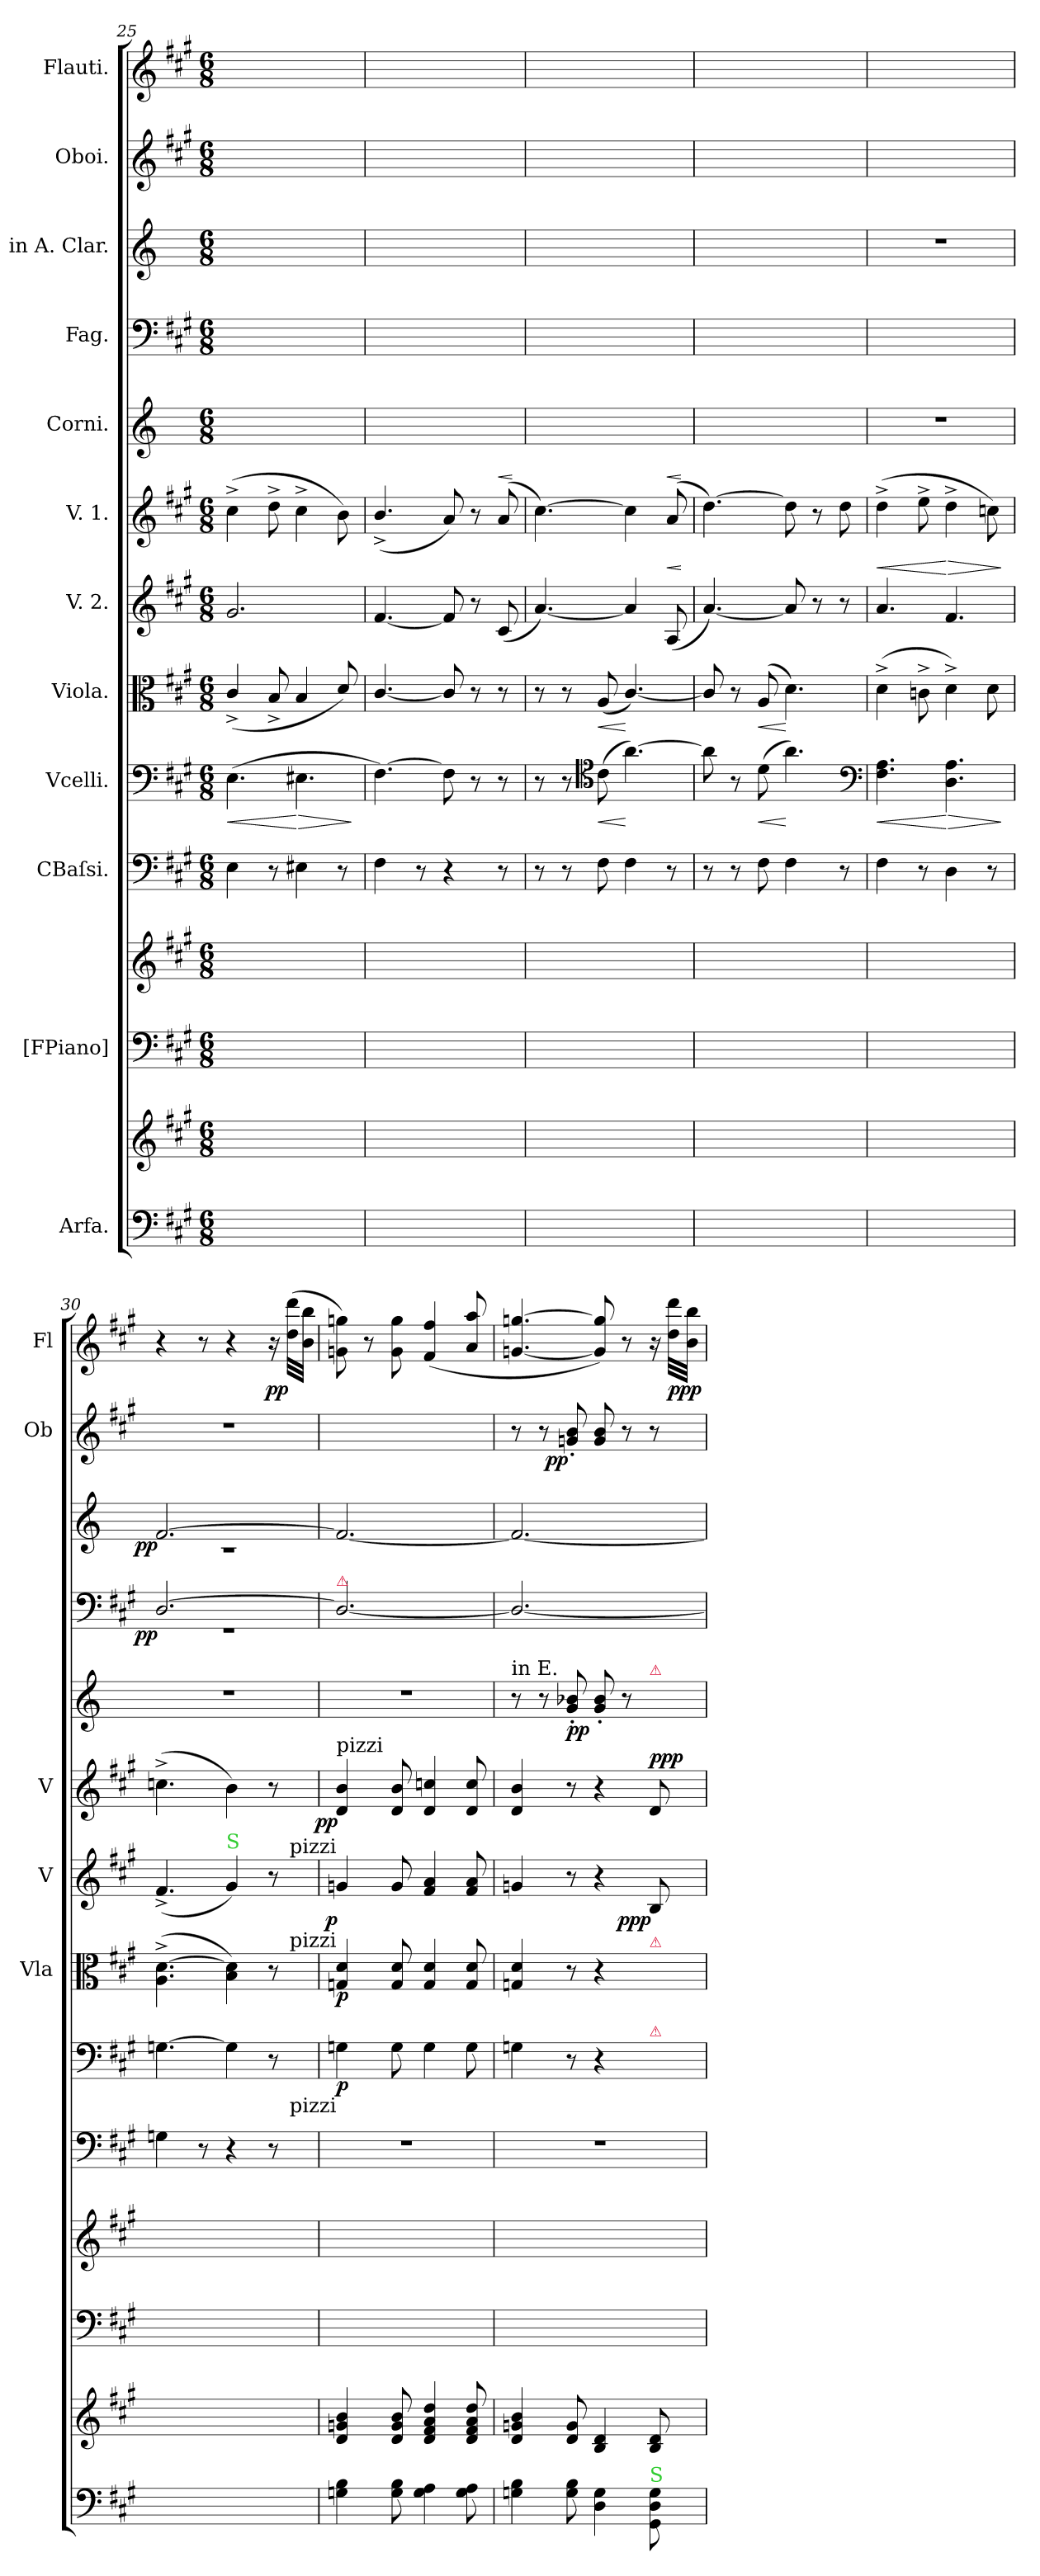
**kern	**kern	**kern	**kern	**kern	**kern	**dynam	**kern	**dynam	**kern	**dynam	**kern	**dynam	**kern	**dynam	**kern	**dynam	**kern	**dynam	**kern	**dynam	**kern	**dynam
*part12	*part12	*part11	*part11	*part10	*part9	*part9	*part8	*part8	*part7	*part7	*part6	*part6	*part5	*part5	*part4	*part4	*part3	*part3	*part2	*part2	*part1	*part1
*staff14	*staff13	*staff12	*staff11	*staff10	*staff9	*staff9	*staff8	*staff8	*staff7	*staff7	*staff6	*staff6	*staff5	*staff5	*staff4	*staff4	*staff3	*staff3	*staff2	*staff2	*staff1	*staff1
*I"Arfa.	*	*I"[FPiano]	*	*I"CBaſsi.	*I"Vcelli.	*	*I"Viola.	*	*I"V. 2.	*	*I"V. 1.	*	*I"Corni.	*	*I"Fag.	*	*I"in A. Clar.	*	*I"Oboi.	*	*I"Flauti.	*
*	*	*	*	*	*	*	*I'Vla	*	*I'V	*	*I'V	*	*	*	*	*	*	*	*I'Ob	*	*I'Fl	*
*clefF4	*clefG2	*clefF4	*clefG2	*clefF4	*clefF4	*	*clefC3	*	*clefG2	*	*clefG2	*	*clefG2	*	*clefF4	*	*clefG2	*	*clefG2	*	*clefG2	*
*	*	*	*	*	*	*	*	*	*	*	*	*	*ITrd5c8	*	*	*	*ITrd2c3	*	*	*	*	*
*k[f#c#g#]	*k[f#c#g#]	*k[f#c#g#]	*k[f#c#g#]	*k[f#c#g#]	*k[f#c#g#]	*	*k[f#c#g#]	*	*k[f#c#g#]	*	*k[f#c#g#]	*	*k[f#c#g#d#]	*	*k[f#c#g#]	*	*k[f#c#g#]	*	*k[f#c#g#]	*	*k[f#c#g#]	*
*M6/8	*M6/8	*M6/8	*M6/8	*M6/8	*M6/8	*	*M6/8	*	*M6/8	*	*M6/8	*	*M6/8	*	*M6/8	*	*M6/8	*	*M6/8	*	*M6/8	*
=25	=25	=25	=25	=25	=25	=25	=25	=25	=25	=25	=25	=25	=25	=25	=25	=25	=25	=25	=25	=25	=25	=25
!	!	!	!	!	!	!LO:HP:b	!	!	!	!	!	!	!	!	!	!	!	!	!	!	!	!
2.ryy	2.ryy	2.ryy	2.ryy	4E\	(4.E\	<	(4c#^/	.	2.g#/	.	(4cc#^\	.	2.ryy	.	2.ryy	.	2.ryy	.	2.ryy	.	2.ryy	.
.	.	.	.	8r	.	.	8B^/	.	.	.	8dd^\	.	.	.	.	.	.	.	.	.	.	.
!	!	!	!	!	!	!LO:HP:n=1:b	!	!	!	!	!	!	!	!	!	!	!	!	!	!	!	!
.	.	.	.	4E#X\	4.E#X\	[ >	4B/	.	.	.	4cc#^\	.	.	.	.	.	.	.	.	.	.	.
.	.	.	.	8r	.	.	8d/)	.	.	.	8b\)	.	.	.	.	.	.	.	.	.	.	.
.	.	.	.	.	.	]	.	.	.	.	.	.	.	.	.	.	.	.	.	.	.	.
=26	=26	=26	=26	=26	=26	=26	=26	=26	=26	=26	=26	=26	=26	=26	=26	=26	=26	=26	=26	=26	=26	=26
2.ryy	2.ryy	2.ryy	2.ryy	4F#\	[4.F#\)	.	[4.c#/	.	[4.f#/	.	(4.b^/	.	2.ryy	.	2.ryy	.	2.ryy	.	2.ryy	.	2.ryy	.
.	.	.	.	8r	.	.	.	.	.	.	.	.	.	.	.	.	.	.	.	.	.	.
.	.	.	.	4r	8F#\]	.	8c#/]	.	8f#/]	.	8a/)	.	.	.	.	.	.	.	.	.	.	.
.	.	.	.	.	8r	.	8r	.	8r	.	8r	.	.	.	.	.	.	.	.	.	.	.
!	!	!	!	!	!	!	!	!	!	!	!	!LO:HP:a	!	!	!	!	!	!	!	!	!	!
.	.	.	.	8r	8r	.	8r	.	(8c#/	.	(8a/	<	.	.	.	.	.	.	.	.	.	.
.	.	.	.	.	.	.	.	.	.	.	.	[	.	.	.	.	.	.	.	.	.	.
=27	=27	=27	=27	=27	=27	=27	=27	=27	=27	=27	=27	=27	=27	=27	=27	=27	=27	=27	=27	=27	=27	=27
2.ryy	2.ryy	2.ryy	2.ryy	8r	8r	.	8r	.	[4.a/)	.	[4.cc#\)	.	2.ryy	.	2.ryy	.	2.ryy	.	2.ryy	.	2.ryy	.
.	.	.	.	8r	8r	.	8r	.	.	.	.	.	.	.	.	.	.	.	.	.	.	.
*	*	*	*	*	*clefC4	*	*	*	*	*	*	*	*	*	*	*	*	*	*	*	*	*
!	!	!	!	!	!	!LO:HP:b	!	!LO:HP:b	!	!	!	!	!	!	!	!	!	!	!	!	!	!
.	.	.	.	8F#\	(8c#\	<	(8A/	<	.	.	.	.	.	.	.	.	.	.	.	.	.	.
.	.	.	.	4F#\	[4.a\)	[	[4.c#/)	[	4a/]	.	4cc#\]	.	.	.	.	.	.	.	.	.	.	.
!	!	!	!	!	!	!	!	!	!	!LO:HP:a	!	!LO:HP:a	!	!	!	!	!	!	!	!	!	!
.	.	.	.	8r	.	.	.	.	(8A/	<	(8a/	<	.	.	.	.	.	.	.	.	.	.
.	.	.	.	.	.	.	.	.	.	[	.	[	.	.	.	.	.	.	.	.	.	.
=28	=28	=28	=28	=28	=28	=28	=28	=28	=28	=28	=28	=28	=28	=28	=28	=28	=28	=28	=28	=28	=28	=28
2.ryy	2.ryy	2.ryy	2.ryy	8r	8a\]	.	8c#/]	.	[4.a/)	.	[4.dd\)	.	2.ryy	.	2.ryy	.	2.ryy	.	2.ryy	.	2.ryy	.
.	.	.	.	8r	8r	.	8r	.	.	.	.	.	.	.	.	.	.	.	.	.	.	.
!	!	!	!	!	!	!LO:HP:b	!	!LO:HP:b	!	!	!	!	!	!	!	!	!	!	!	!	!	!
.	.	.	.	8F#\	(8d\	<	(8A/	<	.	.	.	.	.	.	.	.	.	.	.	.	.	.
.	.	.	.	4F#\	4.a\)	[	4.d\)	[	8a/]	.	8dd\]	.	.	.	.	.	.	.	.	.	.	.
.	.	.	.	.	.	.	.	.	8r	.	8r	.	.	.	.	.	.	.	.	.	.	.
.	.	.	.	8r	.	.	.	.	8r	.	8dd\	.	.	.	.	.	.	.	.	.	.	.
*	*	*	*	*	*clefF4	*	*	*	*	*	*	*	*	*	*	*	*	*	*	*	*	*
=29	=29	=29	=29	=29	=29	=29	=29	=29	=29	=29	=29	=29	=29	=29	=29	=29	=29	=29	=29	=29	=29	=29
!	!	!	!	!	!	!LO:HP:b	!	!	!	!LO:HP:a	!	!	!	!	!	!	!	!	!	!	!	!
2.ryy	2.ryy	2.ryy	2.ryy	4F#\	4.F#\ 4.A\	<	(4d^\	.	4.a/	<	(4dd^\	.	2.r	.	2.ryy	.	2.r	.	2.ryy	.	2.ryy	.
.	.	.	.	8r	.	.	8cn^\	.	.	.	8ee^\	.	.	.	.	.	.	.	.	.	.	.
!	!	!	!	!	!	!LO:HP:n=1:b	!	!	!	!LO:HP:n=1:a	!	!	!	!	!	!	!	!	!	!	!	!
.	.	.	.	4D\	4.D\ 4.A\	[ >	4d^\)	.	4.f#/	[ >	4dd^\	.	.	.	.	.	.	.	.	.	.	.
.	.	.	.	8r	.	.	8d\	.	.	.	8ccn\)	.	.	.	.	.	.	.	.	.	.	.
.	.	.	.	.	.	]	.	.	.	]	.	.	.	.	.	.	.	.	.	.	.	.
=30	=30	=30	=30	=30	=30	=30	=30	=30	=30	=30	=30	=30	=30	=30	=30	=30	=30	=30	=30	=30	=30	=30
*	*	*	*	*	*	*	*	*	*	*	*	*	*	*	*^	*	*^	*	*	*	*	*
!	!	!	!	!	!	!	!	!	!	!	!	!	!	!	!	!	!LO:DY:rj	!	!	!LO:DY:rj	!	!	!	!
2.ryy	2.ryy	2.ryy	2.ryy	4Gn\	[4.Gn\	.	(<4.A^\ [4.d^\	.	(4.f#^/	.	(4.ccn^\	.	2.r	.	[<2.D/	2.r	pp	[2.d/	2.r	pp	2.r	.	4r	.
.	.	.	.	8r	.	.	.	.	.	.	.	.	.	.	.	.	.	.	.	.	.	.	8r	.
!	!	!	!	!	!	!	!	!	!LO:TX:a:color=limegreen:t=S	!	!	!	!	!	!	!	!	!	!	!	!	!	!	!
.	.	.	.	4r	4G\]	.	4B\ 4d]\)	.	4g#/)	.	4b\)	.	.	.	.	.	.	.	.	.	.	.	4r	.
.	.	.	.	8r	8r	.	8r	.	8r	.	8r	.	.	.	.	.	.	.	.	.	.	.	16r	.
!	!	!	!	!	!	!	!	!	!	!	!	!	!	!	!	!	!	!	!	!	!	!	!	!LO:DY:rj
.	.	.	.	.	.	.	.	.	.	.	.	.	.	.	.	.	.	.	.	.	.	.	(32dd\ 32ddd\LLL	pp
.	.	.	.	.	.	.	.	.	.	.	.	.	.	.	.	.	.	.	.	.	.	.	32b\ 32bb\JJJ	.
*	*	*	*	*	*	*	*	*	*	*	*	*	*	*	*v	*v	*	*	*	*	*	*	*	*
*	*	*	*	*	*	*	*	*	*	*	*	*	*	*	*	*	*v	*v	*	*	*	*	*
=31	=31	=31	=31	=31	=31	=31	=31	=31	=31	=31	=31	=31	=31	=31	=31	=31	=31	=31	=31	=31	=31	=31
!	!	!	!	!	!	!	!	!	!	!	!	!	!	!	!LO:TX:a:color=crimson:t=⚠	!	!	!	!	!	!	!
!	!	!	!	!	!	!	!	!	!	!	!LO:TX:a:t=pizzi	!	!	!	!	!	!	!	!	!	!	!
!	!	!	!	!	!	!	!	!	!LO:TX:a:rj:t=pizzi	!	!	!	!	!	!	!	!	!	!	!	!	!
!	!	!	!	!	!	!	!LO:TX:a:rj:t=pizzi	!	!	!	!	!	!	!	!	!	!	!	!	!	!	!
!	!	!	!	!	!LO:TX:b:rj:t=pizzi	!	!	!	!	!	!	!	!	!	!	!	!	!	!	!	!	!
!	!	!	!	!	!	!	!	!	!	!LO:DY:rj	!	!LO:DY:rj	!	!	!	!	!	!	!	!	!	!
4Gn\ 4B\	4d/ 4gn/ 4b/	2.ryy	2.ryy	2.r	4Gn\	p	4Gn/ 4d/	p	4gn/	p	4d/ 4b/	pp	2.r	.	2.D/_<	.	2.d/_	.	2.ryy	.	8gn\ 8ggn\)	.
.	.	.	.	.	.	.	.	.	.	.	.	.	.	.	.	.	.	.	.	.	8r	.
8G\ 8B\	8d/ 8g/ 8b/	.	.	.	8G\	.	8G/ 8d/	.	8g/	.	8d/ 8b/	.	.	.	.	.	.	.	.	.	8g\ 8gg\	.
4G\ 4A\	4d/ 4f#/ 4a/ 4dd/	.	.	.	4G\	.	4G/ 4d/	.	4f#/ 4a/	.	4d/ 4ccn/	.	.	.	.	.	.	.	.	.	(4f#/ 4ff#/	.
8G\ 8A\	8d/ 8f#/ 8a/ 8dd/	.	.	.	8G\	.	8G/ 8d/	.	8f#/ 8a/	.	8d/ 8cc/	.	.	.	.	.	.	.	.	.	8a/ 8aa/	.
=32	=32	=32	=32	=32	=32	=32	=32	=32	=32	=32	=32	=32	=32	=32	=32	=32	=32	=32	=32	=32	=32	=32
!	!	!	!	!	!	!	!	!	!	!	!	!	!LO:TX:a:t=in E.	!	!	!	!	!	!	!	!	!
4Gn\ 4B\	4d/ 4gn/ 4b/	2.ryy	2.ryy	2.r	4Gn\	.	4Gn/ 4d/	.	4gn/	.	4d/ 4b/	.	8r	.	2.D/_<	.	2.d/_	.	8r	.	[4.gn/ [4.ggn/	.
.	.	.	.	.	.	.	.	.	.	.	.	.	8r	.	.	.	.	.	8r	.	.	.
!	!	!	!	!	!	!	!	!	!	!	!	!	!	!	!	!	!	!	!	!LO:DY:rj	!	!
8G\ 8B\	8d/ 8g/	.	.	.	8r	.	8r	.	8r	.	8r	.	8B'/ 8dn'/	pp	.	.	.	.	8gn'/ 8b'/	pp	.	.
4D\ 4G\	4B/ 4d/	.	.	.	4r	.	4r	.	4r	.	4r	.	8B'/ 8d'/	.	.	.	.	.	8g/ 8b/	.	8g]/ 8gg]/)	.
.	.	.	.	.	.	.	.	.	.	.	.	.	8r	.	.	.	.	.	8r	.	8r	.
!	!	!	!	!	!	!	!	!	!	!	!	!	!LO:TX:a:color=crimson:t=⚠	!	!	!	!	!	!	!	!	!
!	!	!	!	!	!	!	!LO:TX:a:color=crimson:t=⚠	!	!	!	!	!	!	!	!	!	!	!	!	!	!	!
!	!	!	!	!	!LO:TX:a:color=crimson:t=⚠	!	!	!	!	!	!	!	!	!	!	!	!	!	!	!	!	!
!LO:TX:a:color=limegreen:t=S	!	!	!	!	!	!	!	!	!	!	!	!	!	!	!	!	!	!	!	!	!	!
!	!	!	!	!	!	!	!	!	!	!LO:DY:rj	!	!LO:DY:a	!	!	!	!	!	!	!	!	!	!
8GG#\ 8D\ 8G\	8B/ 8d/	.	.	.	8ryy	.	8ryy	.	8B/	ppp	8d/	ppp	8ryy	.	.	.	.	.	8r	.	16r	.
.	.	.	.	.	.	.	.	.	.	.	.	.	.	.	.	.	.	.	.	.	32dd\ 32ddd\LLL	ppp
.	.	.	.	.	.	.	.	.	.	.	.	.	.	.	.	.	.	.	.	.	32b\ 32bb\JJJ	.
=	=	=	=	=	=	=	=	=	=	=	=	=	=	=	=	=	=	=	=	=	=	=
*-	*-	*-	*-	*-	*-	*-	*-	*-	*-	*-	*-	*-	*-	*-	*-	*-	*-	*-	*-	*-	*-	*-
